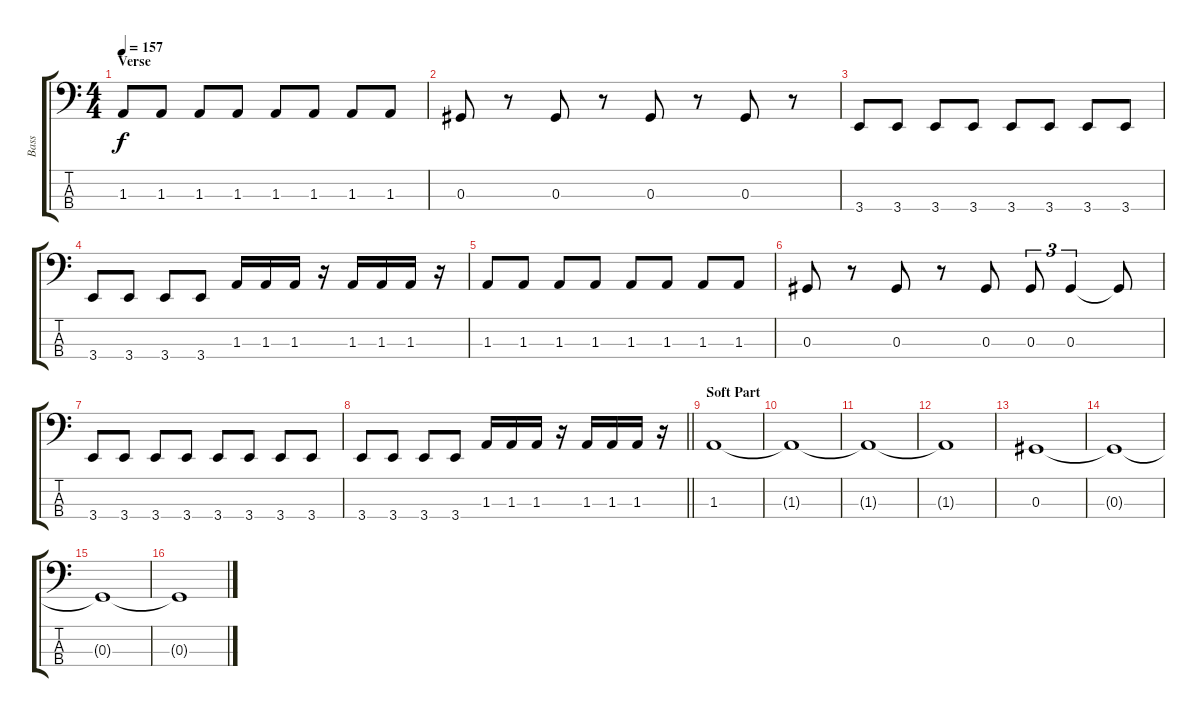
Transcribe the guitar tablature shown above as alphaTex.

\track ("Bass" "Bass") {instrument electricbassfinger}
\staff {score tabs}
\tuning (Gb2 Db2 Ab1 Db1) {hide}
\ts (4 4)
\section ("" "Verse")
\tempo 157
\clef f4
\ks c
1.3.8{dy f} 1.3.8 1.3.8 1.3.8 1.3.8 1.3.8 1.3.8 1.3.8 |
0.3.8 r.8 0.3.8 r.8 0.3.8 r.8 0.3.8 r.8 |
3.4.8 3.4.8 3.4.8 3.4.8 3.4.8 3.4.8 3.4.8 3.4.8 |
3.4.8 3.4.8 3.4.8 3.4.8 1.3.16 1.3.16 1.3.16 r.16 1.3.16 1.3.16 1.3.16 r.16 |
1.3.8 1.3.8 1.3.8 1.3.8 1.3.8 1.3.8 1.3.8 1.3.8 |
0.3.8 r.8 0.3.8 r.8 0.3.8 0.3.8{tu (3 2)} 0.3.4{tu (3 2)} 0.3{t}.8 |
3.4.8 3.4.8 3.4.8 3.4.8 3.4.8 3.4.8 3.4.8 3.4.8 |
\barLineRight lightlight
3.4.8 3.4.8 3.4.8 3.4.8 1.3.16 1.3.16 1.3.16 r.16 1.3.16 1.3.16 1.3.16 r.16 |
\section ("" "Soft Part")
1.3.1 |
1.3{t}.1 |
1.3{t}.1 |
1.3{t}.1 |
0.3.1 |
0.3{t}.1 |
0.3{t}.1 |
0.3{t}.1
